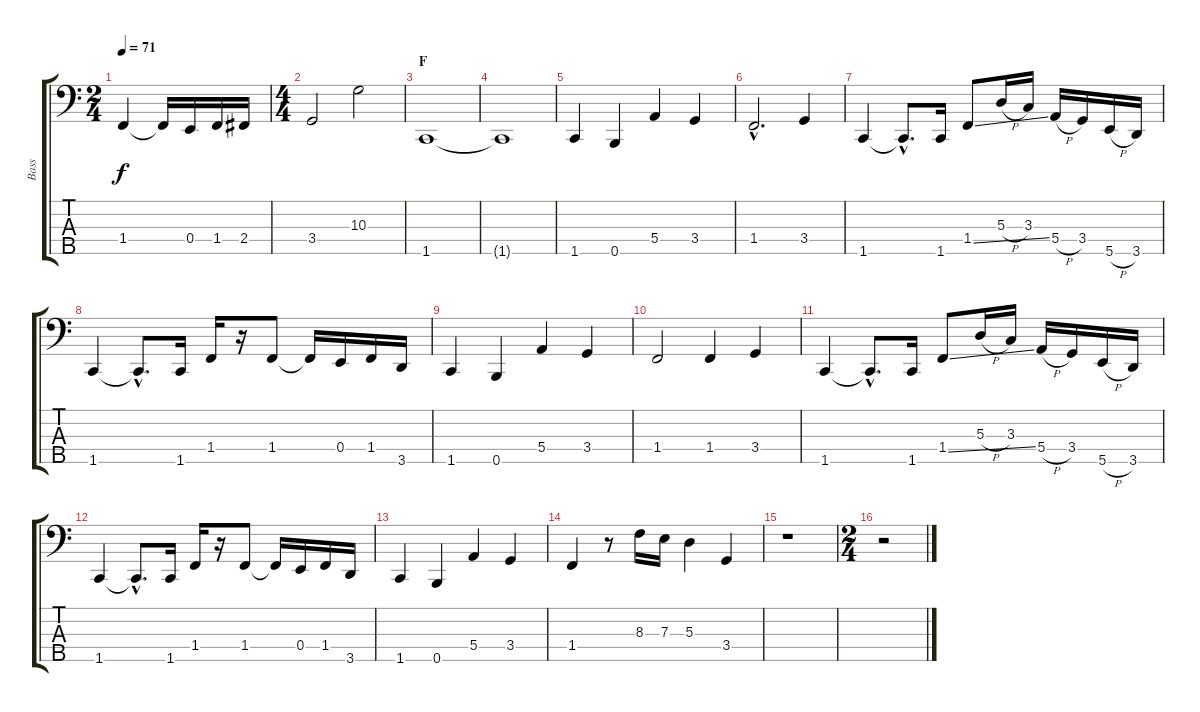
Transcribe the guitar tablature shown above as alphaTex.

\track ("Bass" "Bass") {instrument electricbassfinger}
\staff {score tabs}
\tuning (G2 D2 A1 E1 B0) {hide}
\ts (2 4)
\tempo 71
\clef f4
\ks c
1.4.4{dy f} 1.4{t}.16 0.4.16 1.4.16 2.4.16 |
\ts (4 4)
3.4.2 10.3.2 |
\section ("" "F")
1.5.1 |
1.5{t}.1 |
1.5.4 0.5.4 5.4.4 3.4.4 |
1.4{hac}.2{d} 3.4.4 |
1.5.4 1.5{hac t}.8{d} 1.5.16 1.4{ss}.8 5.3{h}.16 3.3.16 5.4{h}.16 3.4.16 5.5{h}.16 3.5.16 |
1.5.4 1.5{hac t}.8{d} 1.5.16 1.4.16 r.16 1.4.8 1.4{t}.16 0.4.16 1.4.16 3.5.16 |
1.5.4 0.5.4 5.4.4 3.4.4 |
1.4.2 1.4.4 3.4.4 |
1.5.4 1.5{hac t}.8{d} 1.5.16 1.4{ss}.8 5.3{h}.16 3.3.16 5.4{h}.16 3.4.16 5.5{h}.16 3.5.16 |
1.5.4 1.5{hac t}.8{d} 1.5.16 1.4.16 r.16 1.4.8 1.4{t}.16 0.4.16 1.4.16 3.5.16 |
1.5.4 0.5.4 5.4.4 3.4.4 |
1.4.4 r.8 8.3.16 7.3.16 5.3.4 3.4.4 |
r.1 |
\ts (2 4)
r.2
